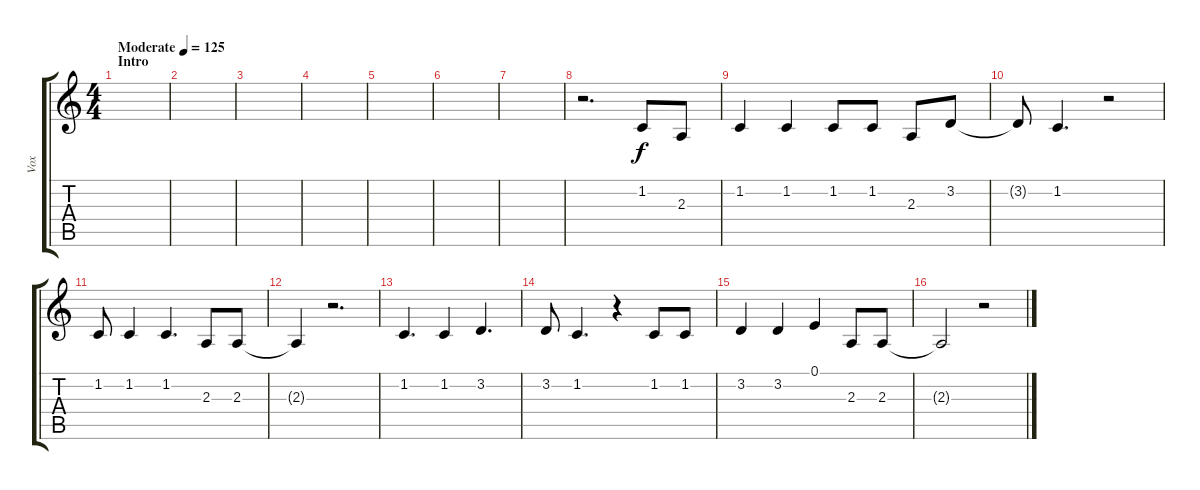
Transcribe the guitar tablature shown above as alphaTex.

\track ("Vox" "Vox") {instrument lead1square}
\staff {score tabs}
\tuning (E4 B3 G3 D3 A2 E2) {hide}
\ts (4 4)
\section ("" "Intro")
\tempo (125 "Moderate")
\clef g2
\ks c
|
|
|
|
|
|
|
r.2{d} 1.2.8 2.3.8 |
1.2.4 1.2.4 1.2.8 1.2.8 2.3.8 3.2.8 |
3.2{t}.8 1.2.4{d} r.2 |
1.2.8 1.2.4 1.2.4{d} 2.3.8 2.3.8 |
2.3{t}.4 r.2{d} |
1.2.4{d} 1.2.4 3.2.4{d} |
3.2.8 1.2.4{d} r.4 1.2.8 1.2.8 |
3.2.4 3.2.4 0.1.4 2.3.8 2.3.8 |
2.3{t}.2 r.2
